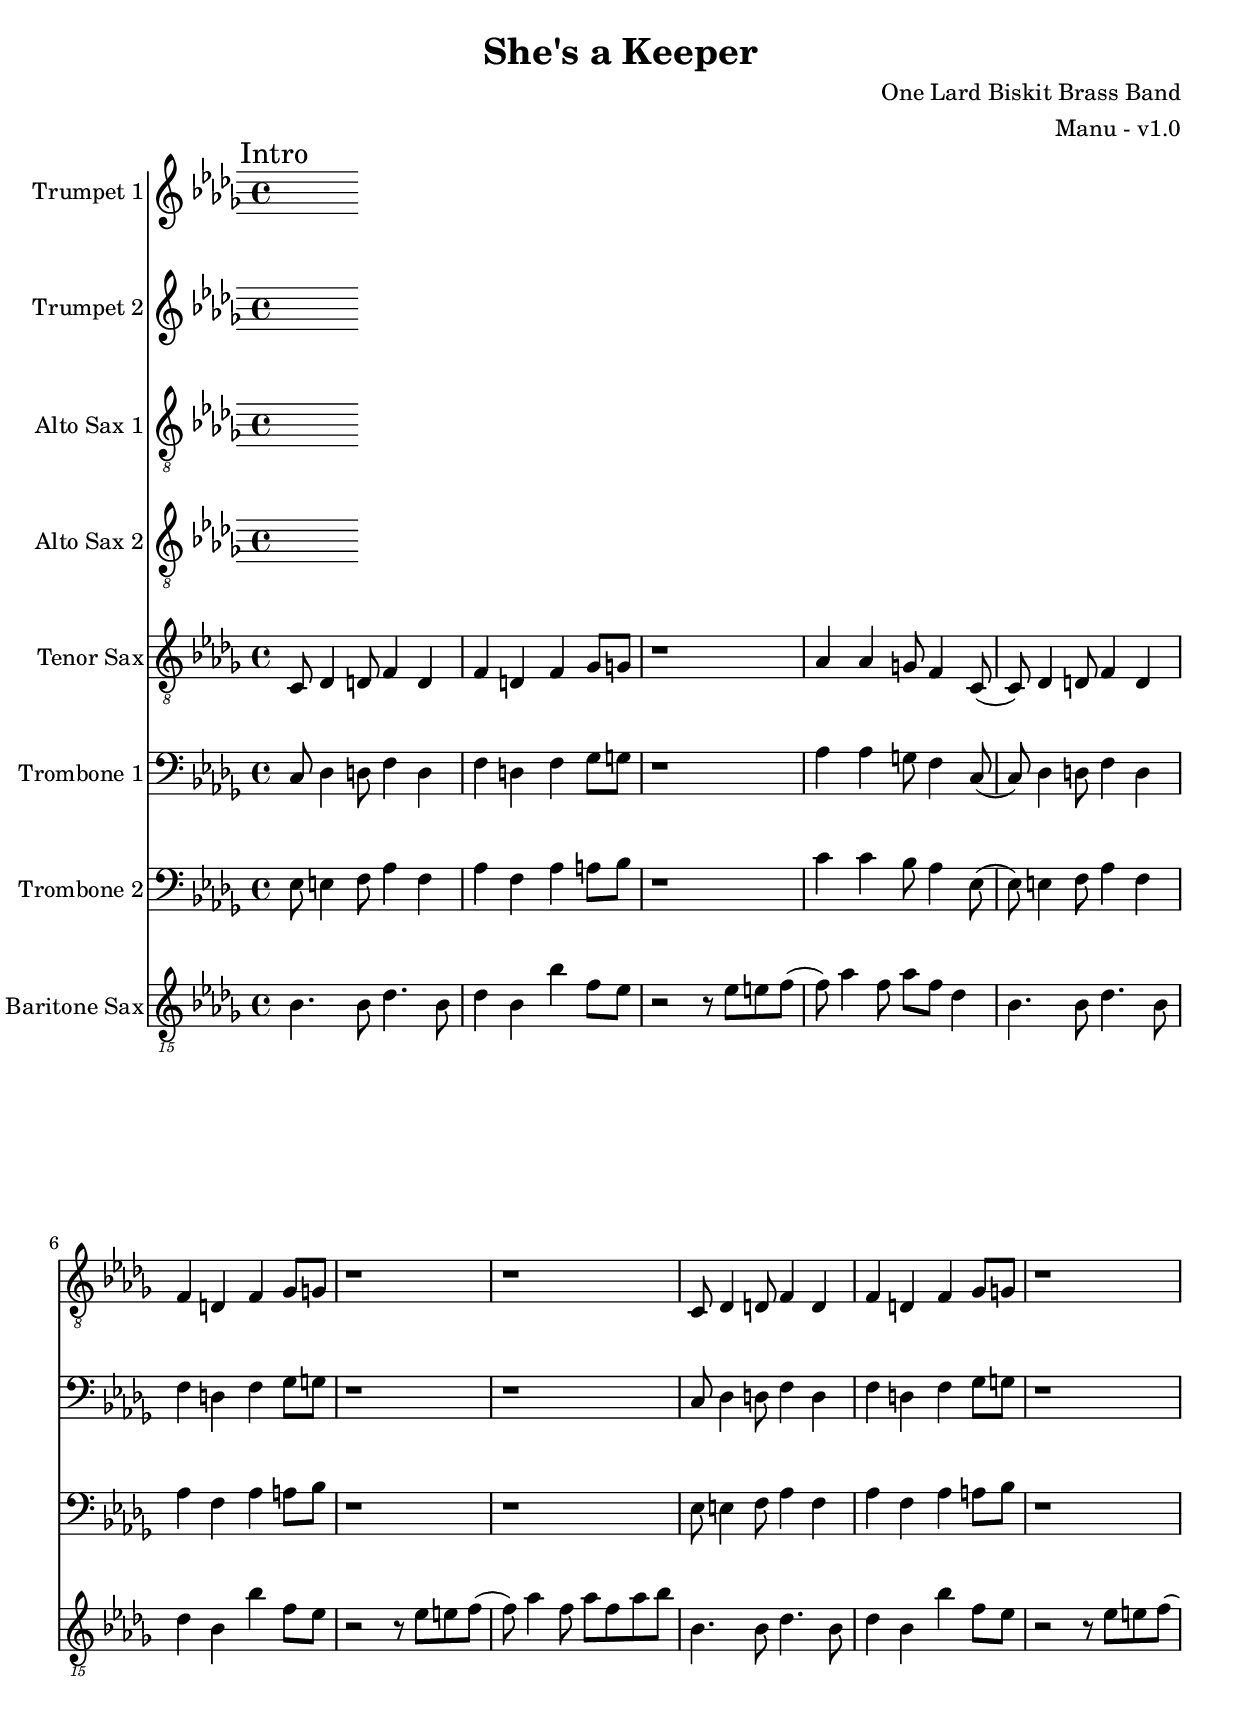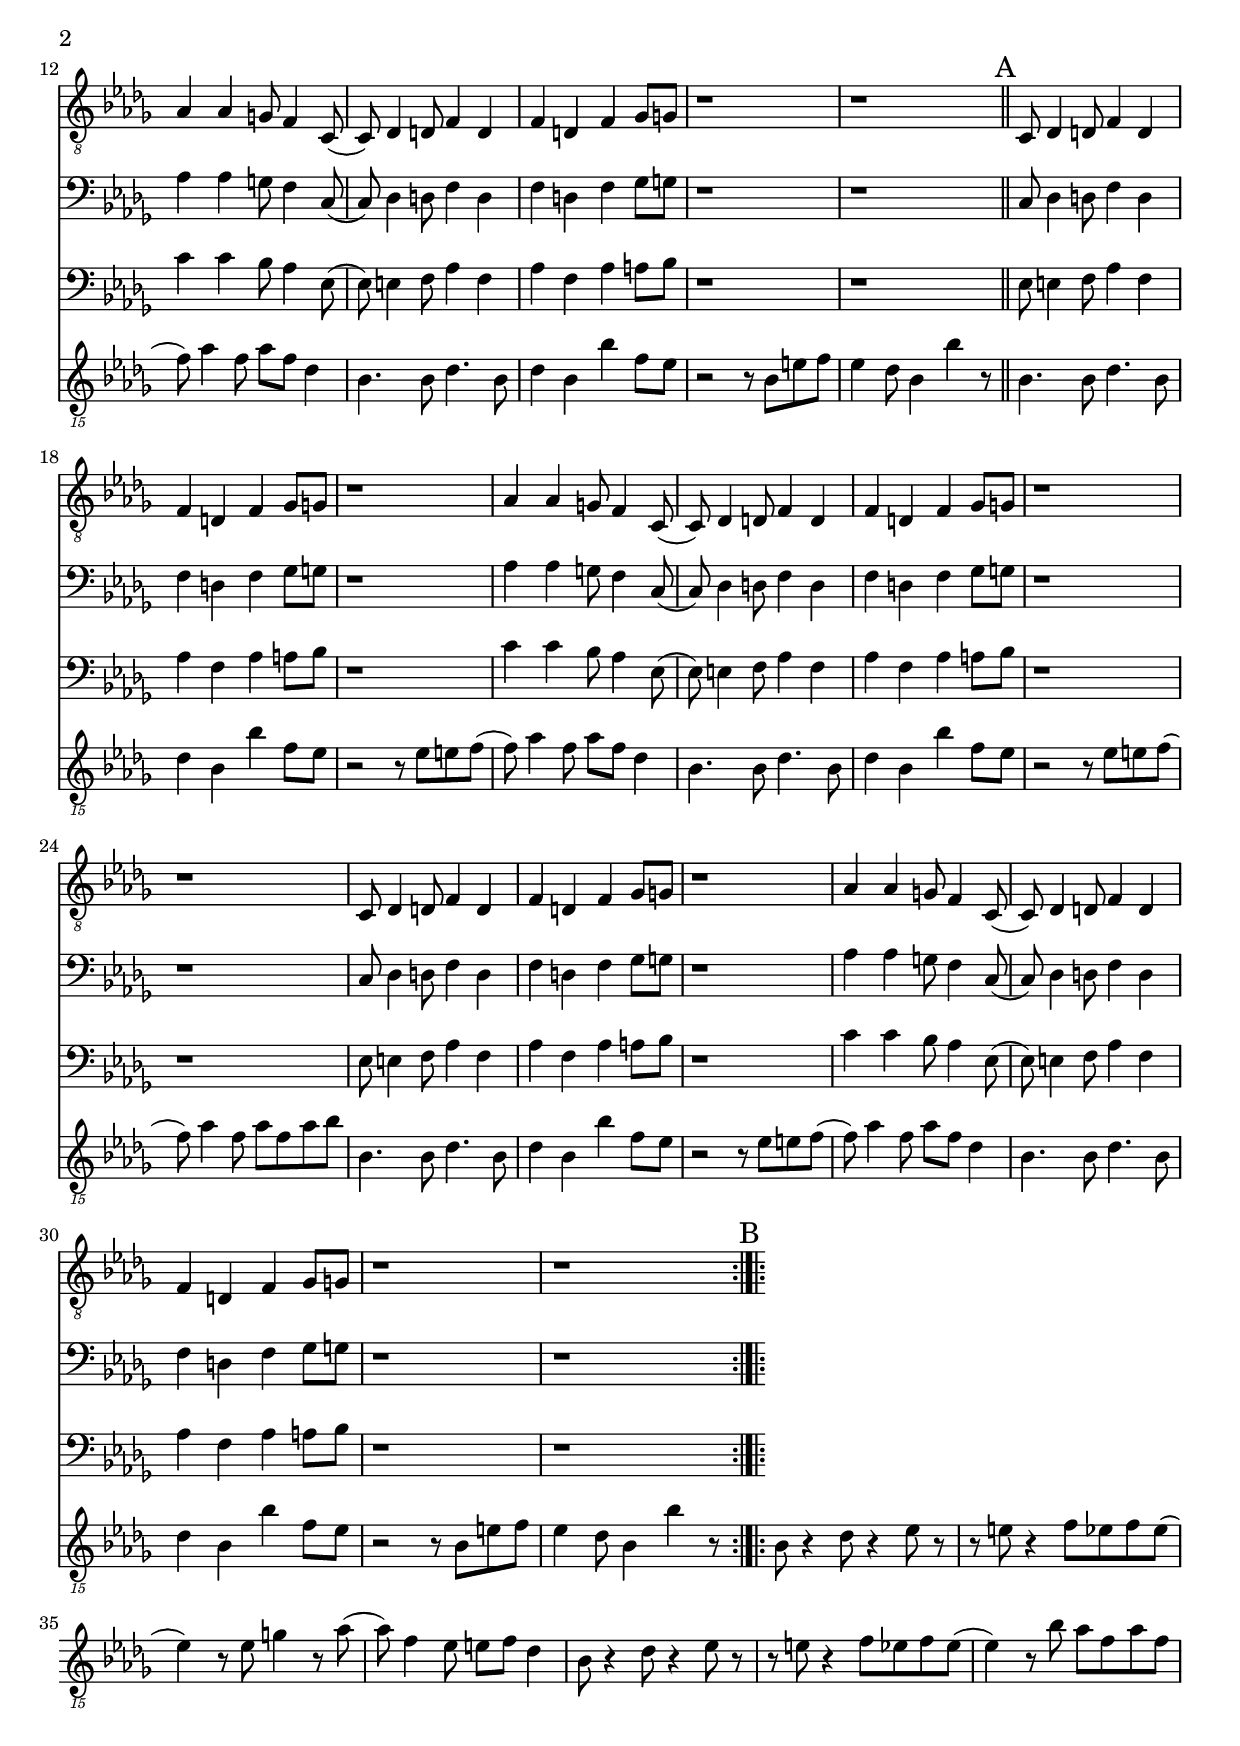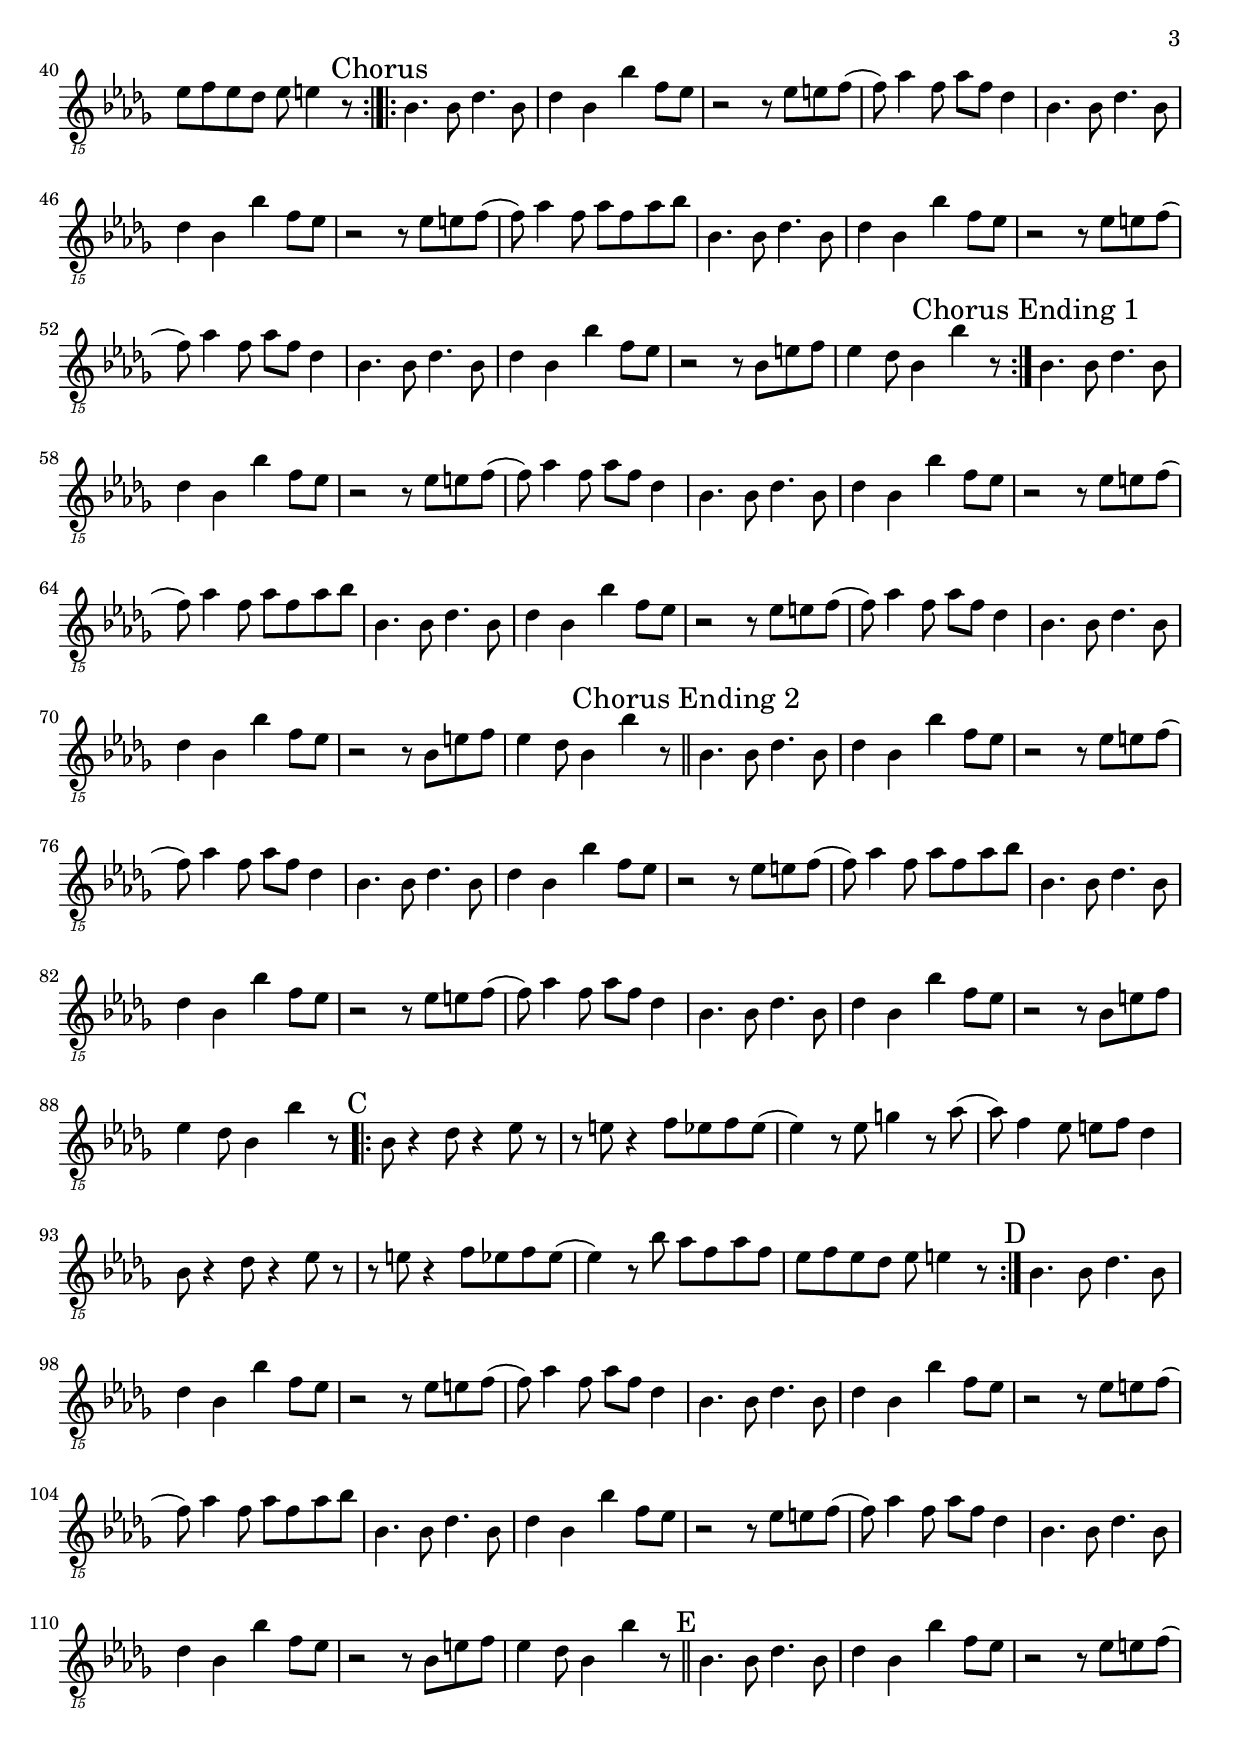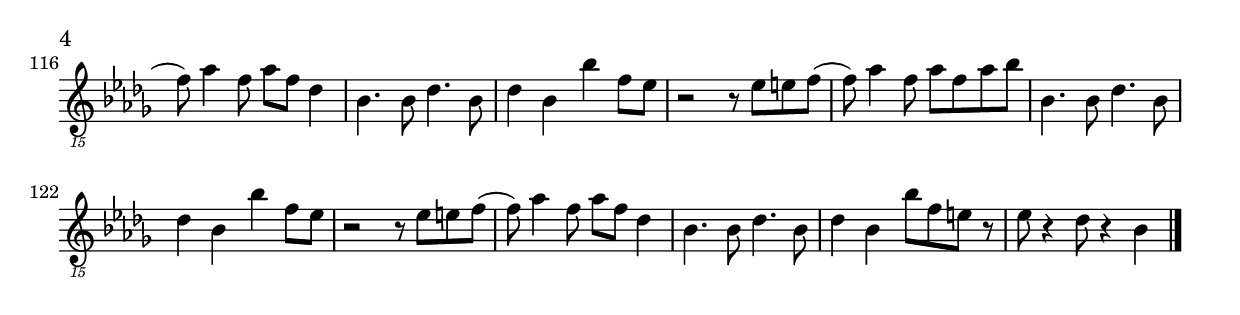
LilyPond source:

\version "2.18.2"

global = {
  \key bes \minor
  \time 4/4
}

trumpetBbOne = \relative c'' {
  \global
}

trumpetBbTwo = \relative c'' {
  \global
}

altoSaxOne = \relative c'' {
  \global
}

altoSaxTwo = \relative c'' {
  \global
}

tenorSax = \relative c' {
  \global
  
  % Intro
  \mark "Intro"
  c,8 des4 d8 f4 d | f d f ges8 g | r1 | aes4 aes g8 f4 c8 (|
  c8) des4 d8 f4 d | f d f ges8 g | r1 | r1 |
  c,8 des4 d8 f4 d | f d f ges8 g | r1 | aes4 aes g8 f4 c8 (|
  c8) des4 d8 f4 d | f d f ges8 g | r1 | r1 \bar "||"

  % A
  \mark "A"
  c,8 des4 d8 f4 d | f d f ges8 g | r1 | aes4 aes g8 f4 c8 (|
  c8) des4 d8 f4 d | f d f ges8 g | r1 | r1 |
  c,8 des4 d8 f4 d | f d f ges8 g | r1 | aes4 aes g8 f4 c8 (|
  c8) des4 d8 f4 d | f d f ges8 g | r1 | r1 \bar ":|.|:"
}

tromboneOne = \relative c {
  \global
  
  % Intro
  \mark "Intro"
  c8 des4 d8 f4 d | f d f ges8 g | r1 | aes4 aes g8 f4 c8 (|
  c8) des4 d8 f4 d | f d f ges8 g | r1 | r1 |
  c,8 des4 d8 f4 d | f d f ges8 g | r1 | aes4 aes g8 f4 c8 (|
  c8) des4 d8 f4 d | f d f ges8 g | r1 | r1 |
  
  % A
  \mark "A"
  c,8 des4 d8 f4 d | f d f ges8 g | r1 | aes4 aes g8 f4 c8 (|
  c8) des4 d8 f4 d | f d f ges8 g | r1 | r1 |
  c,8 des4 d8 f4 d | f d f ges8 g | r1 | aes4 aes g8 f4 c8 (|
  c8) des4 d8 f4 d | f d f ges8 g | r1 | r1 \bar ":|.|:"
}

tromboneTwo = \relative c {
  \global
  
  % Intro
  \mark "Intro"
  ees8 e4 f8 aes4 f | aes f aes a8 bes | r1 | c4 c bes8 aes4 ees8 (|
  ees8) e4 f8 aes4 f | aes f aes a8 bes | r1 | r1 |
  ees,8 e4 f8 aes4 f | aes f aes a8 bes | r1 | c4 c bes8 aes4 ees8 (|
  ees8) e4 f8 aes4 f | aes f aes a8 bes | r1 | r1 |
  
  % A
  \mark "A"
  ees,8 e4 f8 aes4 f | aes f aes a8 bes | r1 | c4 c bes8 aes4 ees8 (|
  ees8) e4 f8 aes4 f | aes f aes a8 bes | r1 | r1 |
  ees,8 e4 f8 aes4 f | aes f aes a8 bes | r1 | c4 c bes8 aes4 ees8 (|
  ees8) e4 f8 aes4 f | aes f aes a8 bes | r1 | r1 | \bar ":|.|:"
}

baritoneSax = \relative c {
  \global
  
  % Intro
  \mark "Intro"   
  bes4. bes8 des4. bes8 | des4 bes bes' f8 ees | r2 r8 ees e f (| f) aes4 f8 aes f des4 |
  bes4. bes8 des4. bes8 | des4 bes bes' f8 ees | r2 r8 ees e f (| f) aes4 f8 aes f aes8 bes |
  bes,4. bes8 des4. bes8 | des4 bes bes' f8 ees | r2 r8 ees e f (| f) aes4 f8 aes f des4 |
  bes4. bes8 des4. bes8 | des4 bes bes' f8 ees | r2 r8 bes e f | ees4 des8 bes4 bes'4 r8 \bar "||"
  
  % A
  \mark "A"
  bes,4. bes8 des4. bes8 | des4 bes bes' f8 ees | r2 r8 ees e f (| f) aes4 f8 aes f des4 |
  bes4. bes8 des4. bes8 | des4 bes bes' f8 ees | r2 r8 ees e f (| f) aes4 f8 aes f aes8 bes |
  bes,4. bes8 des4. bes8 | des4 bes bes' f8 ees | r2 r8 ees e f (| f) aes4 f8 aes f des4 |
  bes4. bes8 des4. bes8 | des4 bes bes' f8 ees | r2 r8 bes e f | ees4 des8 bes4 bes'4 r8 \bar ":|.|:"
  
  % B
  \mark "B"
  bes,8 r4 des8 r4 ees8 r8 | r8 e r4 f8 ees f ees8 (| ees4) r8 ees8 g4 r8 aes8 (| aes8) f4 ees8 e f des4 |
  bes8 r4 des8 r4 ees8 r8 | r8 e r4 f8 ees f ees8 (| ees4) r8 bes' aes f aes f ees f ees des ees e4 r8 \bar ":|.|:"
  
  % Chorus
  \mark "Chorus"
  bes4. bes8 des4. bes8 | des4 bes bes' f8 ees | r2 r8 ees e f (| f) aes4 f8 aes f des4 |
  bes4. bes8 des4. bes8 | des4 bes bes' f8 ees | r2 r8 ees e f (| f) aes4 f8 aes f aes8 bes |
  bes,4. bes8 des4. bes8 | des4 bes bes' f8 ees | r2 r8 ees e f (| f) aes4 f8 aes f des4 |
  bes4. bes8 des4. bes8 | des4 bes bes' f8 ees | r2 r8 bes e f | ees4 des8 bes4 bes'4 r8 \bar ":|."
  
  % Chorus ending 1
  \mark "Chorus Ending 1"
  bes,4. bes8 des4. bes8 | des4 bes bes' f8 ees | r2 r8 ees e f (| f) aes4 f8 aes f des4 |
  bes4. bes8 des4. bes8 | des4 bes bes' f8 ees | r2 r8 ees e f (| f) aes4 f8 aes f aes8 bes |
  bes,4. bes8 des4. bes8 | des4 bes bes' f8 ees | r2 r8 ees e f (| f) aes4 f8 aes f des4 |
  bes4. bes8 des4. bes8 | des4 bes bes' f8 ees | r2 r8 bes e f | ees4 des8 bes4 bes'4 r8 \bar "||"
  
  % Chorus ending 2
  \mark "Chorus Ending 2"
  bes,4. bes8 des4. bes8 | des4 bes bes' f8 ees | r2 r8 ees e f (| f) aes4 f8 aes f des4 |
  bes4. bes8 des4. bes8 | des4 bes bes' f8 ees | r2 r8 ees e f (| f) aes4 f8 aes f aes8 bes |
  bes,4. bes8 des4. bes8 | des4 bes bes' f8 ees | r2 r8 ees e f (| f) aes4 f8 aes f des4 |
  bes4. bes8 des4. bes8 | des4 bes bes' f8 ees | r2 r8 bes e f | ees4 des8 bes4 bes'4 r8 \bar ".|:"
  
  % C 
  \mark "C"
  bes,8 r4 des8 r4 ees8 r8 | r8 e r4 f8 ees f ees8 (| ees4) r8 ees8 g4 r8 aes8 (| aes8) f4 ees8 e f des4 |
  bes8 r4 des8 r4 ees8 r8 | r8 e r4 f8 ees f ees8 (| ees4) r8 bes' aes f aes f ees f ees des ees e4 r8 \bar ":|."
  
  % D
  \mark "D"   
  bes4. bes8 des4. bes8 | des4 bes bes' f8 ees | r2 r8 ees e f (| f) aes4 f8 aes f des4 |
  bes4. bes8 des4. bes8 | des4 bes bes' f8 ees | r2 r8 ees e f (| f) aes4 f8 aes f aes8 bes |
  bes,4. bes8 des4. bes8 | des4 bes bes' f8 ees | r2 r8 ees e f (| f) aes4 f8 aes f des4 |
  bes4. bes8 des4. bes8 | des4 bes bes' f8 ees | r2 r8 bes e f | ees4 des8 bes4 bes'4 r8 \bar "||"
  
  % E
  \mark "E"
  bes,4. bes8 des4. bes8 | des4 bes bes' f8 ees | r2 r8 ees e f (| f) aes4 f8 aes f des4 |
  bes4. bes8 des4. bes8 | des4 bes bes' f8 ees | r2 r8 ees e f (| f) aes4 f8 aes f aes8 bes |
  bes,4. bes8 des4. bes8 | des4 bes bes' f8 ees | r2 r8 ees e f (| f) aes4 f8 aes f des4 |
  bes4. bes8 des4. bes8 | des4 bes bes'8 f8 e8 r8 | ees8 r4 des8 r4 bes \bar "|."
  
  
}

trumpetBbOnePart = \new Staff \with {
  instrumentName = "Trumpet 1"
  midiInstrument = "trumpet"
} \trumpetBbOne

trumpetBbTwoPart = \new Staff \with {
  instrumentName = "Trumpet 2"
  midiInstrument = "trumpet"
} \trumpetBbTwo

altoSaxOnePart = \new Staff \with {
  instrumentName = "Alto Sax 1"
  midiInstrument = "alto sax"
} { \clef "treble_8" \altoSaxOne }

altoSaxTwoPart = \new Staff \with {
  instrumentName = "Alto Sax 2"
  midiInstrument = "alto sax"
} { \clef "treble_8" \altoSaxTwo }

tenorSaxPart = \new Staff \with {
  instrumentName = "Tenor Sax"
  midiInstrument = "tenor sax"
} { \clef "treble_8" \tenorSax }

tromboneOnePart = \new Staff \with {
  instrumentName = "Trombone 1"
  midiInstrument = "trombone"
} { \clef bass \tromboneOne }

tromboneTwoPart = \new Staff \with {
  instrumentName = "Trombone 2"
  midiInstrument = "trombone"
} { \clef bass \tromboneTwo }

baritoneSaxPart = \new Staff \with {
  instrumentName = "Baritone Sax"
  midiInstrument = "baritone sax"
} { \clef "treble_15" \baritoneSax }

\book {
  \paper {
    print-all-headers = ##t
  }

  \score {
    \header {
      title = "She's a Keeper"
      composer = "One Lard Biskit Brass Band"
      arranger = "Manu - v1.0"
    }

    <<
      \trumpetBbOnePart
      \trumpetBbTwoPart
      \altoSaxOnePart
      \altoSaxTwoPart
      \tenorSaxPart
      \tromboneOnePart
      \tromboneTwoPart
      \baritoneSaxPart
    >>
    \layout { }
    \midi {
      \context {
        \Score
        tempoWholesPerMinute = #(ly:make-moment 208 4)
      }
    }
  }
%{
  \pageBreak

  \score {
    \header {
      title = "Funky Nassau"
      composer = "Magicaboola Brass Band"
      arranger = "Manu - v1.0"
    }
    <<
      \transpose c d \trumpetBbOnePart
    >>
  }

  \pageBreak

  \score {
    \header {
      title = "Funky Nassau"
      composer = "Magicaboola Brass Band"
      arranger = "Manu - v1.0"
    }
    <<
      \transpose c d \trumpetBbTwoPart
    >>
  }

  \pageBreak

  \score {
    \header {
      title = "Funky Nassau"
      composer = "Magicaboola Brass Band"
      arranger = "Manu - v1.0"
    }
    <<
      \transpose c a, \altoSaxOnePart
    >>
  }

  \pageBreak

  \score {
    \header {
      title = "Funky Nassau"
      composer = "Magicaboola Brass Band"
      arranger = "Manu - v1.0"
    }
    <<
      \transpose c a, \altoSaxTwoPart
    >>
  }

  \pageBreak

  \score {
    \header {
      title = "Funky Nassau"
      composer = "Magicaboola Brass Band"
      arranger = "Manu - v1.0"
    }
    <<
      \transpose c d \tenorSaxPart
    >>
  }

  \pageBreak

  \score {
    \header {
      title = "Funky Nassau"
      composer = "Magicaboola Brass Band"
      arranger = "Manu - v1.0"
    }
    <<
      \trombonePart
    >>
  }

  \pageBreak

  \score {
    \header {
      title = "Funky Nassau"
      composer = "Magicaboola Brass Band"
      arranger = "Manu - v1.0"
    }
    <<
      \transpose c a, \baritoneSaxPart
    >>
  }
%}
}

